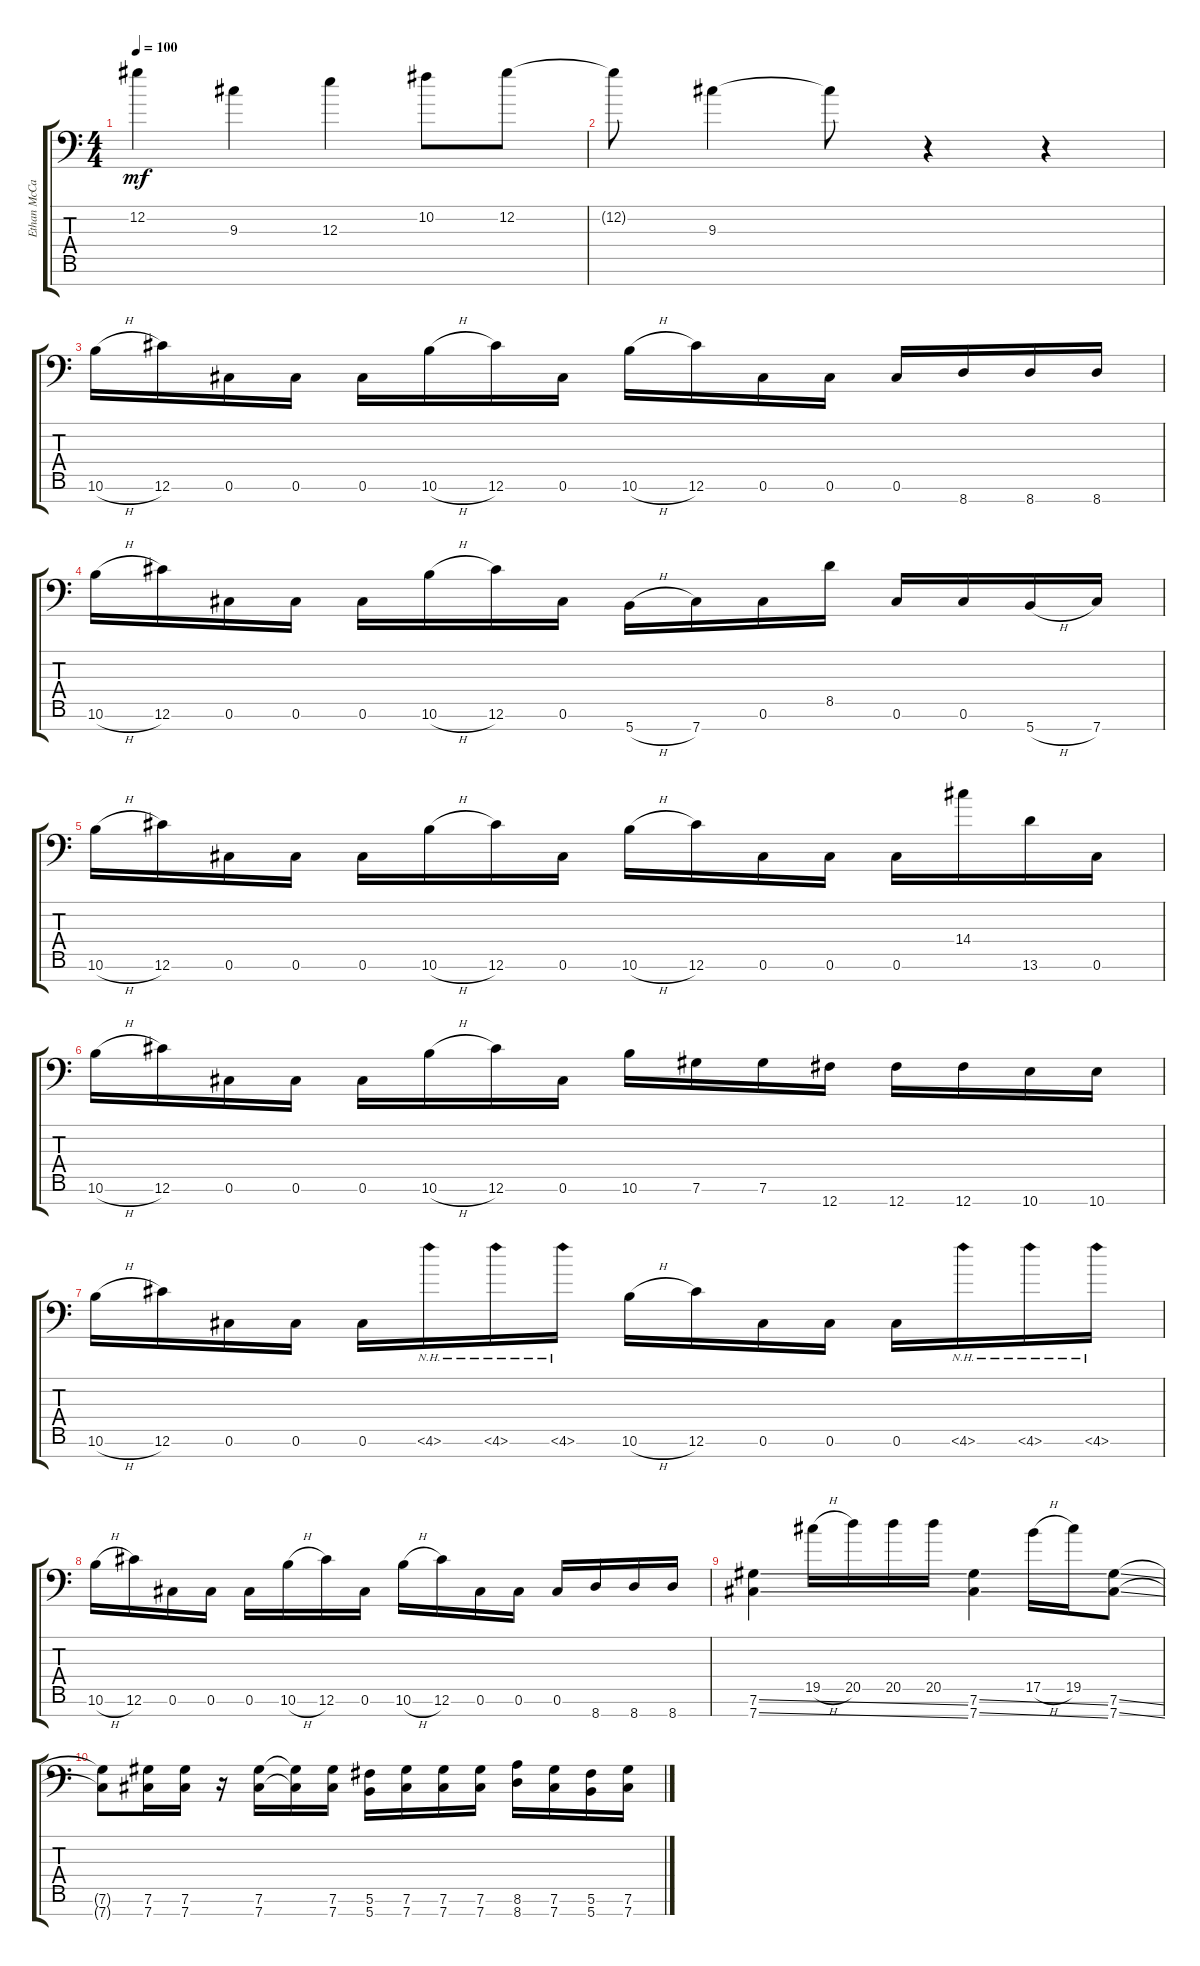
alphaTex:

\track ("Ethan McCann" "Ethan McCa") {instrument distortionguitar}
\staff {score tabs}
\tuning (Db4 Ab3 E3 B2 Gb2 Db2 Gb1) {hide}
\ts (4 4)
\tempo 100
\clef f4
\ks c
12.2.4{dy mf} 9.3.4 12.3.4 10.2.8 12.2.8 |
12.2{t}.8 9.3.4 9.3{t}.8 r.4 r.4 |
10.6{h}.16 12.6.16 0.6.16 0.6.16 0.6.16 10.6{h}.16 12.6.16 0.6.16 10.6{h}.16 12.6.16 0.6.16 0.6.16 0.6.16 8.7.16 8.7.16 8.7.16 |
10.6{h}.16 12.6.16 0.6.16 0.6.16 0.6.16 10.6{h}.16 12.6.16 0.6.16 5.7{h}.16 7.7.16 0.6.16 8.5.16 0.6.16 0.6.16 5.7{h}.16 7.7.16 |
10.6{h}.16 12.6.16 0.6.16 0.6.16 0.6.16 10.6{h}.16 12.6.16 0.6.16 10.6{h}.16 12.6.16 0.6.16 0.6.16 0.6.16 14.4.16 13.6.16 0.6.16 |
10.6{h}.16 12.6.16 0.6.16 0.6.16 0.6.16 10.6{h}.16 12.6.16 0.6.16 10.6.16 7.6.16 7.6.16 12.7.16 12.7.16 12.7.16 10.7.16 10.7.16 |
10.6{h}.16 12.6.16 0.6.16 0.6.16 0.6.16 4.6{nh}.16 4.6{nh}.16 4.6{nh}.16 10.6{h}.16 12.6.16 0.6.16 0.6.16 0.6.16 4.6{nh}.16 4.6{nh}.16 4.6{nh}.16 |
10.6{h}.16 12.6.16 0.6.16 0.6.16 0.6.16 10.6{h}.16 12.6.16 0.6.16 10.6{h}.16 12.6.16 0.6.16 0.6.16 0.6.16 8.7.16 8.7.16 8.7.16 |
(7.6{ss} 7.7{ss}).4 19.5{h}.16 20.5.16 20.5.16 20.5.16 (7.6{ss} 7.7{ss}).4 17.5{h}.16 19.5.16 (7.6{ss} 7.7{ss}).8 |
(7.6{t} 7.7{t}).8 (7.6 7.7).16 (7.6 7.7).16 r.16 (7.6 7.7).16 (7.6{t} 7.7{t}).16 (7.6 7.7).16 (5.6 5.7).16 (7.6 7.7).16 (7.6 7.7).16 (7.6 7.7).16 (8.6 8.7).16 (7.6 7.7).16 (5.6 5.7).16 (7.6 7.7).16
